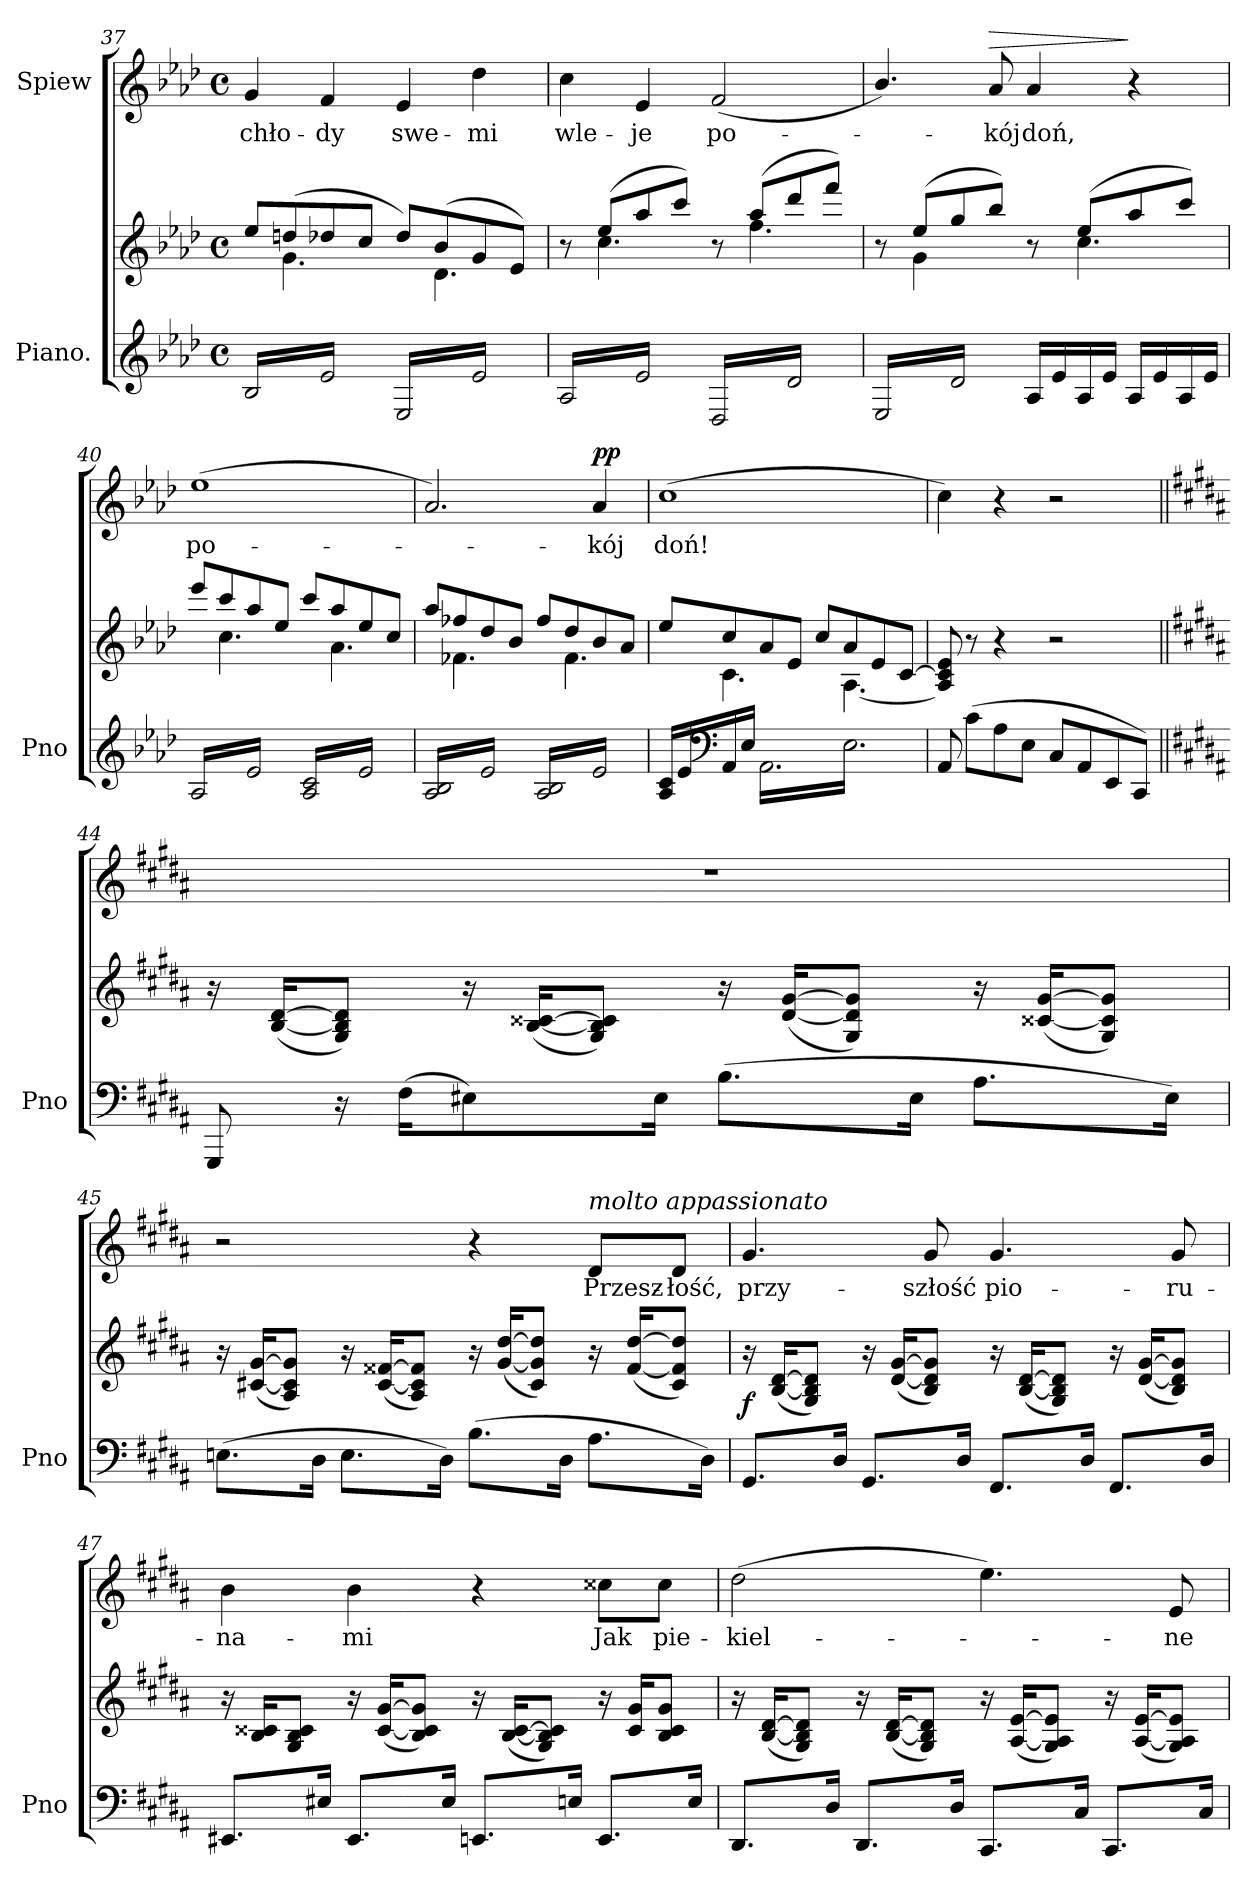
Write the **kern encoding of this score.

**kern	**kern	**dynam	**kern	**text	**dynam
*part2	*part2	*part2	*part1	*part1	*part1
*staff3	*staff2	*staff2/3	*staff1	*staff1	*staff1
*I"Piano.	*	*	*I"Spiew	*	*
*I'Pno	*	*	*	*	*
*clefG2	*clefG2	*	*clefG2	*	*
*k[b-e-a-d-]	*k[b-e-a-d-]	*	*k[b-e-a-d-]	*	*
*M4/4	*M4/4	*	*M4/4	*	*
*met(c)	*met(c)	*	*met(c)	*	*
=37	=37	=37	=37	=37	=37
*	*^	*	*	*	*
*tremolo	*	*	*	*	*	*
16B-/LL	8ee-/L	8ryy	.	4g/	chło-	.
16e-/	.	.	.	.	.	.
16B-/	(8ddn/	4.g\	.	.	.	.
16e-/	.	.	.	.	.	.
16B-/	8dd-X/	.	.	4f/	-dy	.
16e-/	.	.	.	.	.	.
16B-/	8cc/J	.	.	.	.	.
16e-/JJ	.	.	.	.	.	.
16E-/LL	8dd-/L)	8ryy	.	4e-/	swe-	.
16e-/	.	.	.	.	.	.
16E-/	(8b-/	4.d-\	.	.	.	.
16e-/	.	.	.	.	.	.
16E-/	8g/	.	.	4dd-\	-mi	.
16e-/	.	.	.	.	.	.
16E-/	8e-/J)	.	.	.	.	.
16e-/JJ	.	.	.	.	.	.
=38	=38	=38	=38	=38	=38	=38
16A-/LL	8r	8ryy	.	4cc\	wle-	.
16e-/	.	.	.	.	.	.
16A-/	(8ee-/L	4.cc\	.	.	.	.
16e-/	.	.	.	.	.	.
16A-/	8aa-/	.	.	4e-/	-je	.
16e-/	.	.	.	.	.	.
16A-/	8ccc/J)	.	.	.	.	.
16e-/JJ	.	.	.	.	.	.
16D-/LL	8r	8ryy	.	(2f/	po-	.
16d-/	.	.	.	.	.	.
16D-/	(8aa-/L	4.ff\	.	.	.	.
16d-/	.	.	.	.	.	.
16D-/	8ddd-/	.	.	.	.	.
16d-/	.	.	.	.	.	.
16D-/	8fff/J)	.	.	.	.	.
16d-/JJ	.	.	.	.	.	.
=39	=39	=39	=39	=39	=39	=39
16E-/LL	8r	8ryy	.	4.b-/)	.	.
16d-/	.	.	.	.	.	.
!	!	!LO:N:vis=4	!	!	!	!
16E-/	(8ee-/L	4.g\	.	.	.	.
16d-/	.	.	.	.	.	.
16E-/	8gg/	.	.	.	.	.
16d-/	.	.	.	.	.	.
!	!	!	!	!	!	!LO:HP:a
16E-/	8bb-/J)	.	.	8a-/	-kój	>
16d-/JJ	.	.	.	.	.	.
*Xtremolo	*	*	*	*	*	*
16A-/LL	8r	8ryy	.	4a-/	doń,	.
16e-/	.	.	.	.	.	.
16A-/	(8ee-/L	4.cc\	.	.	.	.
16e-/JJ	.	.	.	.	.	.
16A-/LL	8aa-/	.	.	4r	.	]
16e-/	.	.	.	.	.	.
16A-/	8ccc/J)	.	.	.	.	.
16e-/JJ	.	.	.	.	.	.
=40	=40	=40	=40	=40	=40	=40
*tremolo	*	*	*	*	*	*
16A-/LL	8eee-/L	8ryy	.	(1ee-	po-	.
16e-/	.	.	.	.	.	.
16A-/	8ccc/	4.cc\	.	.	.	.
16e-/	.	.	.	.	.	.
16A-/	8aa-/	.	.	.	.	.
16e-/	.	.	.	.	.	.
16A-/	8ee-/J	.	.	.	.	.
16e-/JJ	.	.	.	.	.	.
16A-/ 16c/LL	8ccc/L	8ryy	.	.	.	.
16e-/	.	.	.	.	.	.
16A-/ 16c/	8aa-/	4.a-\	.	.	.	.
16e-/	.	.	.	.	.	.
16A-/ 16c/	8ee-/	.	.	.	.	.
16e-/	.	.	.	.	.	.
16A-/ 16c/	8cc/J	.	.	.	.	.
16e-/JJ	.	.	.	.	.	.
=41	=41	=41	=41	=41	=41	=41
16A-/ 16B-/LL	8aa-/L	8ryy	.	2.a-/)	.	.
16e-/	.	.	.	.	.	.
16A-/ 16B-/	8ff-X/	4.f-X\	.	.	.	.
16e-/	.	.	.	.	.	.
16A-/ 16B-/	8dd-/	.	.	.	.	.
16e-/	.	.	.	.	.	.
16A-/ 16B-/	8b-/J	.	.	.	.	.
16e-/JJ	.	.	.	.	.	.
16A-/ 16B-/LL	8ff-/L	8ryy	.	.	.	.
16e-/	.	.	.	.	.	.
16A-/ 16B-/	8dd-/	4.f-\	.	.	.	.
16e-/	.	.	.	.	.	.
!	!	!	!	!	!	!LO:DY:a
16A-/ 16B-/	8b-/	.	.	4a-/	-kój	pp
16e-/	.	.	.	.	.	.
16A-/ 16B-/	8a-/J	.	.	.	.	.
16e-/JJ	.	.	.	.	.	.
*Xtremolo	*	*	*	*	*	*
=42	=42	=42	=42	=42	=42	=42
16A-/ 16c/LL	8ee-/L	8ryy	.	(1cc	doń!	.
16e-/	.	.	.	.	.	.
*clefF4	*	*	*	*	*	*
16AA-/	8cc/	4.c\	.	.	.	.
16E-/JJ	.	.	.	.	.	.
*tremolo	*	*	*	*	*	*
16AA-\LL	8a-/	.	.	.	.	.
16E-\	.	.	.	.	.	.
16AA-\	8e-/J	.	.	.	.	.
16E-\	.	.	.	.	.	.
16AA-\	8cc/L	8ryy	.	.	.	.
16E-\	.	.	.	.	.	.
16AA-\	8a-/	[4.A-\	.	.	.	.
16E-\	.	.	.	.	.	.
16AA-\	8e-/	.	.	.	.	.
16E-\	.	.	.	.	.	.
16AA-\	[8c/J	.	.	.	.	.
16E-\JJ	.	.	.	.	.	.
*Xtremolo	*	*	*	*	*	*
*	*v	*v	*	*	*	*
=43	=43	=43	=43	=43	=43
8AA-/	8A-]/ 8c]/ 8e-/	.	4cc\)	.	.
.	.	.	.	.	.
(8c\L	8r	.	.	.	.
.	.	.	.	.	.
8A-\	4r	.	4r	.	.
.	.	.	.	.	.
8E-\J	.	.	.	.	.
8C/L	2r	.	2r	.	.
8AA-/	.	.	.	.	.
8EE-/	.	.	.	.	.
8CC/J)	.	.	.	.	.
=44||	=44||	=44||	=44||	=44||	=44||
*k[f#c#g#d#a#]	*k[f#c#g#d#a#]	*	*k[f#c#g#d#a#]	*	*
8GGG#/	16r	.	1r	.	.
.	([16B/ [16d#/KL	.	.	.	.
16r	8G#/ 8B]/ 8d#]/J)	.	.	.	.
(16F#\KL	.	.	.	.	.
!LO:N:vis=8	!	!	!	!	!
8.E#X\)	16r	.	.	.	.
.	([16B/ [16c##X/KL	.	.	.	.
.	8G#/ 8B]/ 8c##]/J)	.	.	.	.
16E#\Jk	.	.	.	.	.
(8.B\L	16r	.	.	.	.
.	([16d#/ [16g#/KL	.	.	.	.
.	8G#/ 8d#]/ 8g#]/J)	.	.	.	.
16E#\Jk	.	.	.	.	.
8.A#\L	16r	.	.	.	.
.	([16c##X/ [16g#/KL	.	.	.	.
.	8G#/ 8c##]/ 8g#]/J)	.	.	.	.
16E#\Jk)	.	.	.	.	.
=45	=45	=45	=45	=45	=45
(8.En\L	16r	.	2r	.	.
.	([16c#X/ [16g#/KL	.	.	.	.
.	8A#/ 8c#]/ 8g#]/J)	.	.	.	.
16D#\Jk	.	.	.	.	.
8.E\L	16r	.	.	.	.
.	([16c#/ [16f##X/KL	.	.	.	.
.	8A#/ 8c#]/ 8f##]/J)	.	.	.	.
16D#\Jk)	.	.	.	.	.
(8.B\L	16r	.	4r	.	.
.	([16g#/ [16dd#/KL	.	.	.	.
.	8c#/ 8g#]/ 8dd#]/J)	.	.	.	.
16D#\Jk	.	.	.	.	.
!	!	!	!LO:TX:a:i:t=molto appassionato	!	!
8.A#\L	16r	.	8d#/L	Przesz-	.
.	([16f##/ [16dd#/KL	.	.	.	.
.	8c#/ 8f##]/ 8dd#]/J)	.	8d#/J	-łość,	.
16D#\Jk)	.	.	.	.	.
=46	=46	=46	=46	=46	=46
8.GG#/L	16r	f	4.g#/	przy-	.
.	([16B/ [16d#/KL	.	.	.	.
.	8G#/ 8B]/ 8d#]/J)	.	.	.	.
16D#/Jk	.	.	.	.	.
8.GG#/L	16r	.	.	.	.
.	([16d#/ [16g#/KL	.	.	.	.
.	8B/ 8d#]/ 8g#]/J)	.	8g#/	-szłość	.
16D#/Jk	.	.	.	.	.
8.FF#/L	16r	.	4.g#/	pio-	.
.	([16B/ [16d#/KL	.	.	.	.
.	8G#/ 8B]/ 8d#]/J)	.	.	.	.
16D#/Jk	.	.	.	.	.
8.FF#/L	16r	.	.	.	.
.	([16d#/ [16g#/KL	.	.	.	.
.	8B/ 8d#]/ 8g#]/J)	.	8g#/	-ru-	.
16D#/Jk	.	.	.	.	.
=47	=47	=47	=47	=47	=47
8.EE#X/L	16r	.	4b\	-na-	.
.	16B/ 16c##X/KL	.	.	.	.
.	8G#/ 8B/ 8c##/J	.	.	.	.
16E#X/Jk	.	.	.	.	.
8.EE#/L	16r	.	4b\	-mi	.
.	([16c##/ [16g#/KL	.	.	.	.
.	8B/ 8c##]/ 8g#]/J)	.	.	.	.
16E#/Jk	.	.	.	.	.
8.EEn/L	16r	.	4r	.	.
.	([16B/ [16c##/KL	.	.	.	.
.	8G#/ 8B]/ 8c##]/J)	.	.	.	.
16En/Jk	.	.	.	.	.
8.EE/L	16r	.	8cc##X\L	Jak	.
.	16c##/ 16g#/KL	.	.	.	.
.	8B/ 8c##/ 8g#/J	.	8cc##\J	pie-	.
16E/Jk	.	.	.	.	.
=48	=48	=48	=48	=48	=48
8.DD#/L	16r	.	(2dd#\	-kiel-	.
.	([16B/ [16d#/KL	.	.	.	.
.	8G#/ 8B]/ 8d#]/J)	.	.	.	.
16D#/Jk	.	.	.	.	.
8.DD#/L	16r	.	.	.	.
.	([16B/ [16d#/KL	.	.	.	.
.	8G#/ 8B]/ 8d#]/J)	.	.	.	.
16D#/Jk	.	.	.	.	.
8.CC#/L	16r	.	4.ee\)	.	.
.	([16A#/ [16e/KL	.	.	.	.
.	8G#/ 8A#]/ 8e]/J)	.	.	.	.
16C#/Jk	.	.	.	.	.
8.CC#/L	16r	.	.	.	.
.	([16A#/ [16e/KL	.	.	.	.
.	8G#/ 8A#]/ 8e]/J)	.	8e/	-ne-	.
16C#/Jk	.	.	.	.	.
=	=	=	=	=	=
*-	*-	*-	*-	*-	*-
